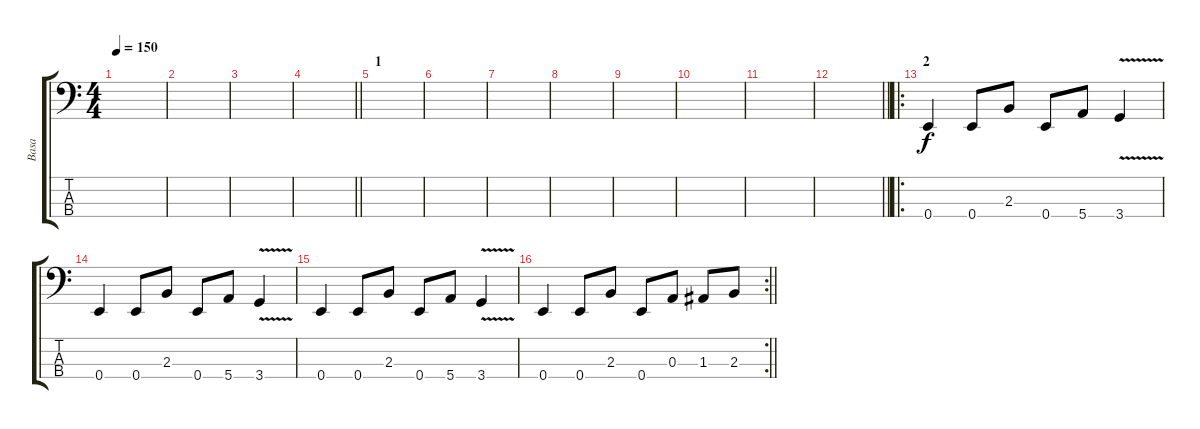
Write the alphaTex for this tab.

\track ("Basa" "Basa") {instrument electricbassfinger}
\staff {score tabs}
\tuning (G2 D2 A1 E1) {hide}
\ts (4 4)
\tempo 150
\clef f4
\ks c
|
|
|
\barLineRight lightlight
|
\section ("" "1")
|
|
|
|
|
|
|
\barLineRight lightlight
|
\ro
\section ("" "2")
0.4.4 0.4.8 2.3.8 0.4.8 5.4.8 3.4{v}.4 |
0.4.4 0.4.8 2.3.8 0.4.8 5.4.8 3.4{v}.4 |
0.4.4 0.4.8 2.3.8 0.4.8 5.4.8 3.4{v}.4 |
\rc 2
\barLineRight lightlight
0.4.4 0.4.8 2.3.8 0.4.8 0.3.8 1.3.8 2.3.8
